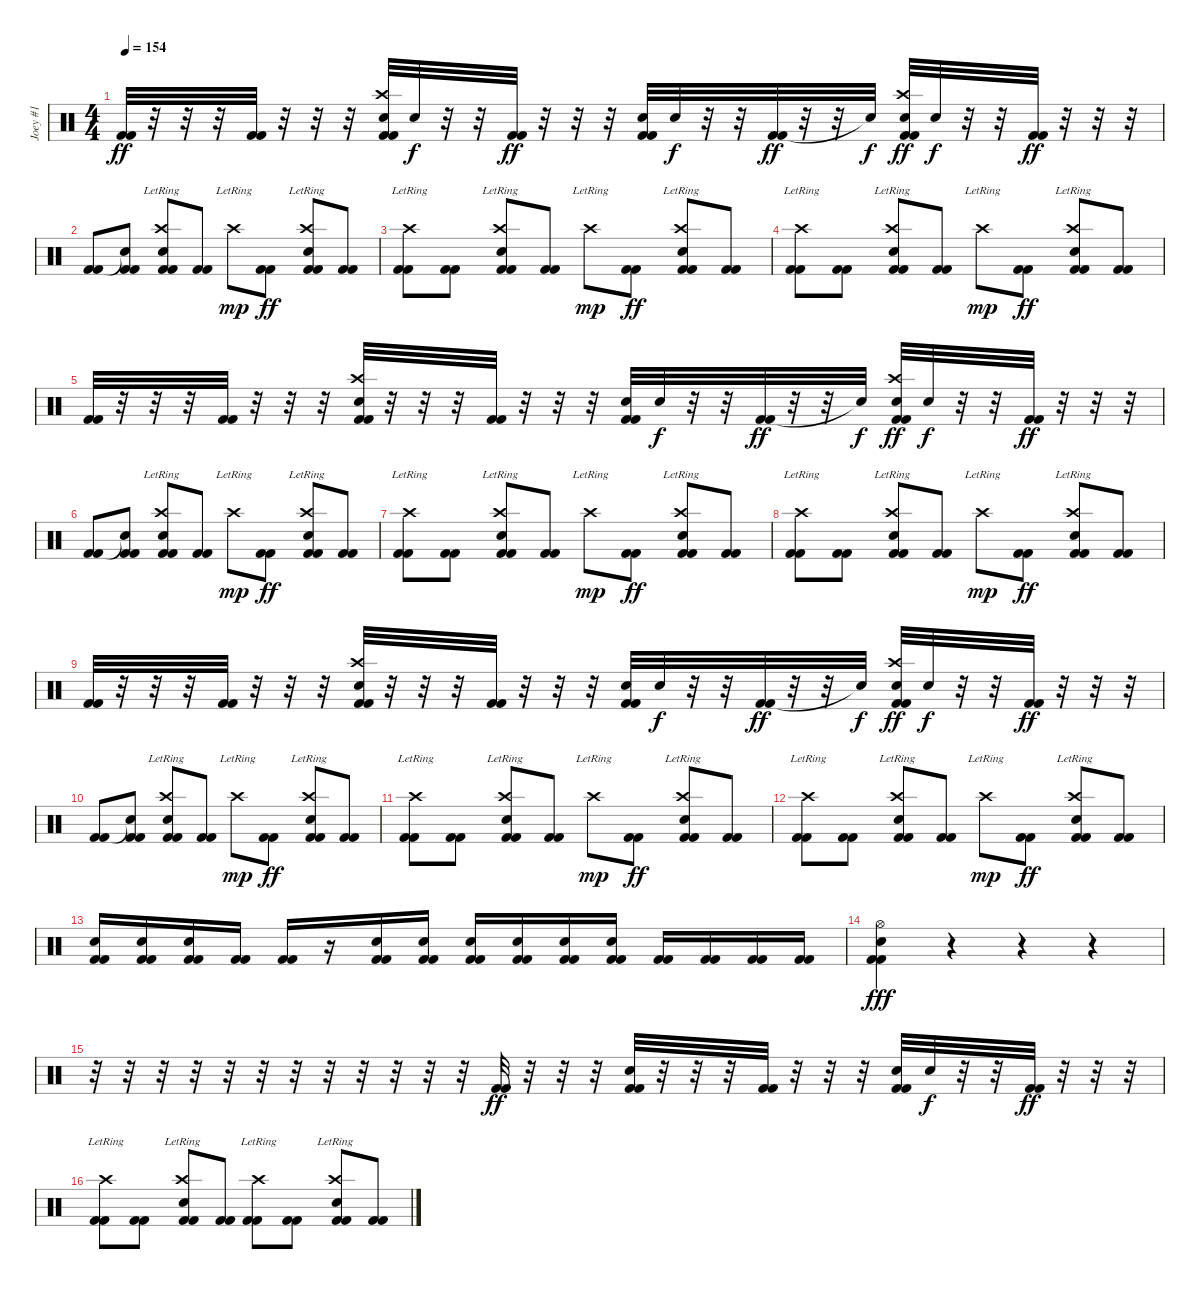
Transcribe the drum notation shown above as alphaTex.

\track ("Joey #1" "Joey #1") {instrument percussion}
\staff {score}
\articulation defaults
\ts (4 4)
\tempo 154
\clef neutral
\ks c
("Kick (hit) 2" "Kick (hit) 2").32{dy ff} r.32 r.32 r.32 ("Kick (hit) 2" "Kick (hit) 2").32 r.32 r.32 r.32 ("Crash high (hit)" "Snare (hit) 2" "Kick (hit) 2" "Kick (hit) 2").32 "Snare (hit) 2".32{dy f} r.32 r.32 ("Kick (hit) 2" "Kick (hit) 2").32{dy ff} r.32 r.32 r.32 ("Snare (hit) 2" "Kick (hit) 2" "Kick (hit) 2").32 "Snare (hit) 2".32{dy f} r.32 r.32 ("Kick (hit) 2" "Kick (hit) 2").32{dy ff} r.32 r.32 "Snare (hit)"{t}.32{dy f} ("Crash high (hit)" "Snare (hit) 2" "Kick (hit) 2" "Kick (hit) 2").32{dy ff} "Snare (hit) 2".32{dy f} r.32 r.32 ("Kick (hit) 2" "Kick (hit) 2").32{dy ff} r.32 r.32 r.32 |
("Kick (hit) 2" "Kick (hit) 2").8 ("Snare (hit)"{t} "Kick (hit) 2" "Kick (hit) 2").8 ("Crash high (hit)"{lr} "Snare (hit) 2" "Kick (hit) 2" "Kick (hit) 2").8 ("Kick (hit) 2" "Kick (hit) 2").8 "Crash high (hit)"{lr}.8{dy mp} ("Kick (hit) 2" "Kick (hit) 2").8{dy ff} ("Crash high (hit)"{lr} "Snare (hit) 2" "Kick (hit) 2" "Kick (hit) 2").8 ("Kick (hit) 2" "Kick (hit) 2").8 |
("Crash high (hit)"{lr} "Kick (hit) 2" "Kick (hit) 2").8 ("Kick (hit) 2" "Kick (hit) 2").8 ("Crash high (hit)"{lr} "Snare (hit) 2" "Kick (hit) 2" "Kick (hit) 2").8 ("Kick (hit) 2" "Kick (hit) 2").8 "Crash high (hit)"{lr}.8{dy mp} ("Kick (hit) 2" "Kick (hit) 2").8{dy ff} ("Crash high (hit)"{lr} "Snare (hit) 2" "Kick (hit) 2" "Kick (hit) 2").8 ("Kick (hit) 2" "Kick (hit) 2").8 |
("Crash high (hit)"{lr} "Kick (hit) 2" "Kick (hit) 2").8 ("Kick (hit) 2" "Kick (hit) 2").8 ("Crash high (hit)"{lr} "Snare (hit) 2" "Kick (hit) 2" "Kick (hit) 2").8 ("Kick (hit) 2" "Kick (hit) 2").8 "Crash high (hit)"{lr}.8{dy mp} ("Kick (hit) 2" "Kick (hit) 2").8{dy ff} ("Crash high (hit)"{lr} "Snare (hit) 2" "Kick (hit) 2" "Kick (hit) 2").8 ("Kick (hit) 2" "Kick (hit) 2").8 |
("Kick (hit) 2" "Kick (hit) 2").32 r.32 r.32 r.32 ("Kick (hit) 2" "Kick (hit) 2").32 r.32 r.32 r.32 ("Crash high (hit)" "Snare (hit) 2" "Kick (hit) 2" "Kick (hit) 2").32 r.32 r.32 r.32 ("Kick (hit) 2" "Kick (hit) 2").32 r.32 r.32 r.32 ("Snare (hit) 2" "Kick (hit) 2" "Kick (hit) 2").32 "Snare (hit) 2".32{dy f} r.32 r.32 ("Kick (hit) 2" "Kick (hit) 2").32{dy ff} r.32 r.32 "Snare (hit)"{t}.32{dy f} ("Crash high (hit)" "Snare (hit) 2" "Kick (hit) 2" "Kick (hit) 2").32{dy ff} "Snare (hit) 2".32{dy f} r.32 r.32 ("Kick (hit) 2" "Kick (hit) 2").32{dy ff} r.32 r.32 r.32 |
("Kick (hit) 2" "Kick (hit) 2").8 ("Snare (hit)"{t} "Kick (hit) 2" "Kick (hit) 2").8 ("Crash high (hit)"{lr} "Snare (hit) 2" "Kick (hit) 2" "Kick (hit) 2").8 ("Kick (hit) 2" "Kick (hit) 2").8 "Crash high (hit)"{lr}.8{dy mp} ("Kick (hit) 2" "Kick (hit) 2").8{dy ff} ("Crash high (hit)"{lr} "Snare (hit) 2" "Kick (hit) 2" "Kick (hit) 2").8 ("Kick (hit) 2" "Kick (hit) 2").8 |
("Crash high (hit)"{lr} "Kick (hit) 2" "Kick (hit) 2").8 ("Kick (hit) 2" "Kick (hit) 2").8 ("Crash high (hit)"{lr} "Snare (hit) 2" "Kick (hit) 2" "Kick (hit) 2").8 ("Kick (hit) 2" "Kick (hit) 2").8 "Crash high (hit)"{lr}.8{dy mp} ("Kick (hit) 2" "Kick (hit) 2").8{dy ff} ("Crash high (hit)"{lr} "Snare (hit) 2" "Kick (hit) 2" "Kick (hit) 2").8 ("Kick (hit) 2" "Kick (hit) 2").8 |
("Crash high (hit)"{lr} "Kick (hit) 2" "Kick (hit) 2").8 ("Kick (hit) 2" "Kick (hit) 2").8 ("Crash high (hit)"{lr} "Snare (hit) 2" "Kick (hit) 2" "Kick (hit) 2").8 ("Kick (hit) 2" "Kick (hit) 2").8 "Crash high (hit)"{lr}.8{dy mp} ("Kick (hit) 2" "Kick (hit) 2").8{dy ff} ("Crash high (hit)"{lr} "Snare (hit) 2" "Kick (hit) 2" "Kick (hit) 2").8 ("Kick (hit) 2" "Kick (hit) 2").8 |
("Kick (hit) 2" "Kick (hit) 2").32 r.32 r.32 r.32 ("Kick (hit) 2" "Kick (hit) 2").32 r.32 r.32 r.32 ("Crash high (hit)" "Snare (hit) 2" "Kick (hit) 2" "Kick (hit) 2").32 r.32 r.32 r.32 ("Kick (hit) 2" "Kick (hit) 2").32 r.32 r.32 r.32 ("Snare (hit) 2" "Kick (hit) 2" "Kick (hit) 2").32 "Snare (hit) 2".32{dy f} r.32 r.32 ("Kick (hit) 2" "Kick (hit) 2").32{dy ff} r.32 r.32 "Snare (hit)"{t}.32{dy f} ("Crash high (hit)" "Snare (hit) 2" "Kick (hit) 2" "Kick (hit) 2").32{dy ff} "Snare (hit) 2".32{dy f} r.32 r.32 ("Kick (hit) 2" "Kick (hit) 2").32{dy ff} r.32 r.32 r.32 |
("Kick (hit) 2" "Kick (hit) 2").8 ("Snare (hit)"{t} "Kick (hit) 2" "Kick (hit) 2").8 ("Crash high (hit)"{lr} "Snare (hit) 2" "Kick (hit) 2" "Kick (hit) 2").8 ("Kick (hit) 2" "Kick (hit) 2").8 "Crash high (hit)"{lr}.8{dy mp} ("Kick (hit) 2" "Kick (hit) 2").8{dy ff} ("Crash high (hit)"{lr} "Snare (hit) 2" "Kick (hit) 2" "Kick (hit) 2").8 ("Kick (hit) 2" "Kick (hit) 2").8 |
("Crash high (hit)"{lr} "Kick (hit) 2" "Kick (hit) 2").8 ("Kick (hit) 2" "Kick (hit) 2").8 ("Crash high (hit)"{lr} "Snare (hit) 2" "Kick (hit) 2" "Kick (hit) 2").8 ("Kick (hit) 2" "Kick (hit) 2").8 "Crash high (hit)"{lr}.8{dy mp} ("Kick (hit) 2" "Kick (hit) 2").8{dy ff} ("Crash high (hit)"{lr} "Snare (hit) 2" "Kick (hit) 2" "Kick (hit) 2").8 ("Kick (hit) 2" "Kick (hit) 2").8 |
("Crash high (hit)"{lr} "Kick (hit) 2" "Kick (hit) 2").8 ("Kick (hit) 2" "Kick (hit) 2").8 ("Crash high (hit)"{lr} "Snare (hit) 2" "Kick (hit) 2" "Kick (hit) 2").8 ("Kick (hit) 2" "Kick (hit) 2").8 "Crash high (hit)"{lr}.8{dy mp} ("Kick (hit) 2" "Kick (hit) 2").8{dy ff} ("Crash high (hit)"{lr} "Snare (hit) 2" "Kick (hit) 2" "Kick (hit) 2").8 ("Kick (hit) 2" "Kick (hit) 2").8 |
("Snare (hit) 2" "Kick (hit) 2" "Kick (hit) 2").16 ("Snare (hit) 2" "Kick (hit) 2" "Kick (hit) 2").16 ("Snare (hit) 2" "Kick (hit) 2" "Kick (hit) 2").16 ("Kick (hit) 2" "Kick (hit) 2").16 ("Kick (hit) 2" "Kick (hit) 2").16 r.16 ("Snare (hit) 2" "Kick (hit) 2" "Kick (hit) 2").16 ("Snare (hit) 2" "Kick (hit) 2" "Kick (hit) 2").16 ("Snare (hit) 2" "Kick (hit) 2" "Kick (hit) 2").16 ("Snare (hit) 2" "Kick (hit) 2" "Kick (hit) 2").16 ("Snare (hit) 2" "Kick (hit) 2" "Kick (hit) 2").16 ("Snare (hit) 2" "Kick (hit) 2" "Kick (hit) 2").16 ("Kick (hit) 2" "Kick (hit) 2").16 ("Kick (hit) 2" "Kick (hit) 2").16 ("Kick (hit) 2" "Kick (hit) 2").16 ("Kick (hit) 2" "Kick (hit) 2").16 |
("Hi-Hat (open)" "Snare (hit) 2" "Kick (hit) 2" "Kick (hit) 2").4{dy fff} r.4 r.4 r.4 |
r.32 r.32 r.32 r.32 r.32 r.32 r.32 r.32 r.32 r.32 r.32 r.32 ("Kick (hit) 2" "Kick (hit) 2").32{dy ff} r.32 r.32 r.32 ("Snare (hit) 2" "Kick (hit) 2" "Kick (hit) 2").32 r.32 r.32 r.32 ("Kick (hit) 2" "Kick (hit) 2").32 r.32 r.32 r.32 ("Snare (hit) 2" "Kick (hit) 2" "Kick (hit) 2").32 "Snare (hit) 2".32{dy f} r.32 r.32 ("Kick (hit) 2" "Kick (hit) 2").32{dy ff} r.32 r.32 r.32 |
("Crash high (hit)"{lr} "Kick (hit) 2" "Kick (hit) 2").8 ("Kick (hit) 2" "Kick (hit) 2").8 ("Crash high (hit)"{lr} "Snare (hit) 2" "Kick (hit) 2" "Kick (hit) 2").8 ("Kick (hit) 2" "Kick (hit) 2").8 ("Crash high (hit)"{lr} "Kick (hit) 2" "Kick (hit) 2").8 ("Kick (hit) 2" "Kick (hit) 2").8 ("Crash high (hit)"{lr} "Snare (hit) 2" "Kick (hit) 2" "Kick (hit) 2").8 ("Kick (hit) 2" "Kick (hit) 2").8
